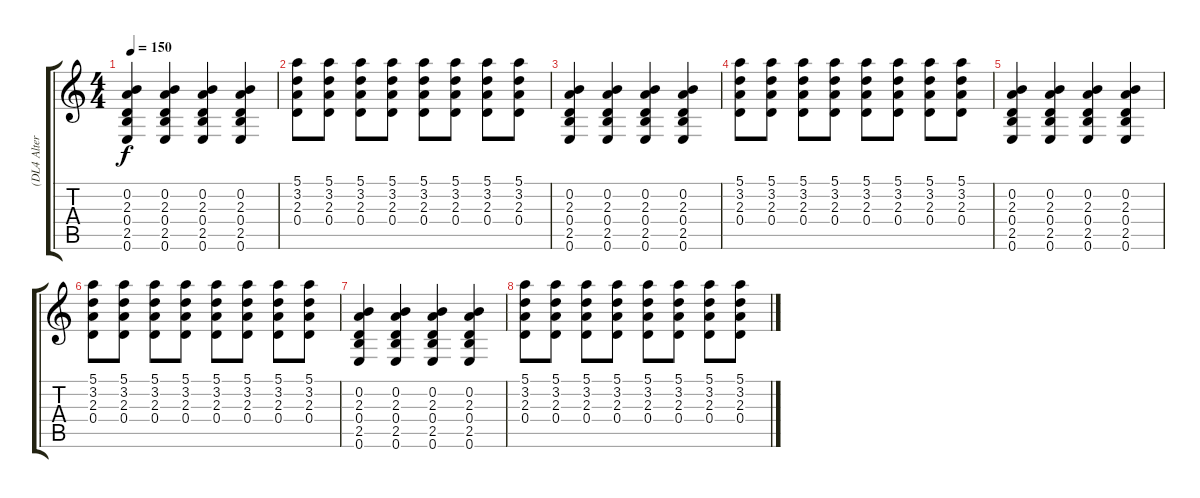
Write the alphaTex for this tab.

\track ("(DL4 Alternative)" "(DL4 Alter") {instrument electricguitarjazz}
\staff {score tabs}
\tuning (E4 B3 G3 D3 A2 E2) {hide}
\ts (4 4)
\tempo 150
\clef g2
\ks c
(0.2 2.3 0.4 2.5 0.6).4{dy f} (0.2 2.3 0.4 2.5 0.6).4 (0.2 2.3 0.4 2.5 0.6).4 (0.2 2.3 0.4 2.5 0.6).4 |
(5.1 3.2 2.3 0.4).8 (5.1 3.2 2.3 0.4).8 (5.1 3.2 2.3 0.4).8 (5.1 3.2 2.3 0.4).8 (5.1 3.2 2.3 0.4).8 (5.1 3.2 2.3 0.4).8 (5.1 3.2 2.3 0.4).8 (5.1 3.2 2.3 0.4).8 |
(0.2 2.3 0.4 2.5 0.6).4 (0.2 2.3 0.4 2.5 0.6).4 (0.2 2.3 0.4 2.5 0.6).4 (0.2 2.3 0.4 2.5 0.6).4 |
(5.1 3.2 2.3 0.4).8 (5.1 3.2 2.3 0.4).8 (5.1 3.2 2.3 0.4).8 (5.1 3.2 2.3 0.4).8 (5.1 3.2 2.3 0.4).8 (5.1 3.2 2.3 0.4).8 (5.1 3.2 2.3 0.4).8 (5.1 3.2 2.3 0.4).8 |
(0.2 2.3 0.4 2.5 0.6).4 (0.2 2.3 0.4 2.5 0.6).4 (0.2 2.3 0.4 2.5 0.6).4 (0.2 2.3 0.4 2.5 0.6).4 |
(5.1 3.2 2.3 0.4).8 (5.1 3.2 2.3 0.4).8 (5.1 3.2 2.3 0.4).8 (5.1 3.2 2.3 0.4).8 (5.1 3.2 2.3 0.4).8 (5.1 3.2 2.3 0.4).8 (5.1 3.2 2.3 0.4).8 (5.1 3.2 2.3 0.4).8 |
(0.2 2.3 0.4 2.5 0.6).4 (0.2 2.3 0.4 2.5 0.6).4 (0.2 2.3 0.4 2.5 0.6).4 (0.2 2.3 0.4 2.5 0.6).4 |
(5.1 3.2 2.3 0.4).8 (5.1 3.2 2.3 0.4).8 (5.1 3.2 2.3 0.4).8 (5.1 3.2 2.3 0.4).8 (5.1 3.2 2.3 0.4).8 (5.1 3.2 2.3 0.4).8 (5.1 3.2 2.3 0.4).8 (5.1 3.2 2.3 0.4).8
